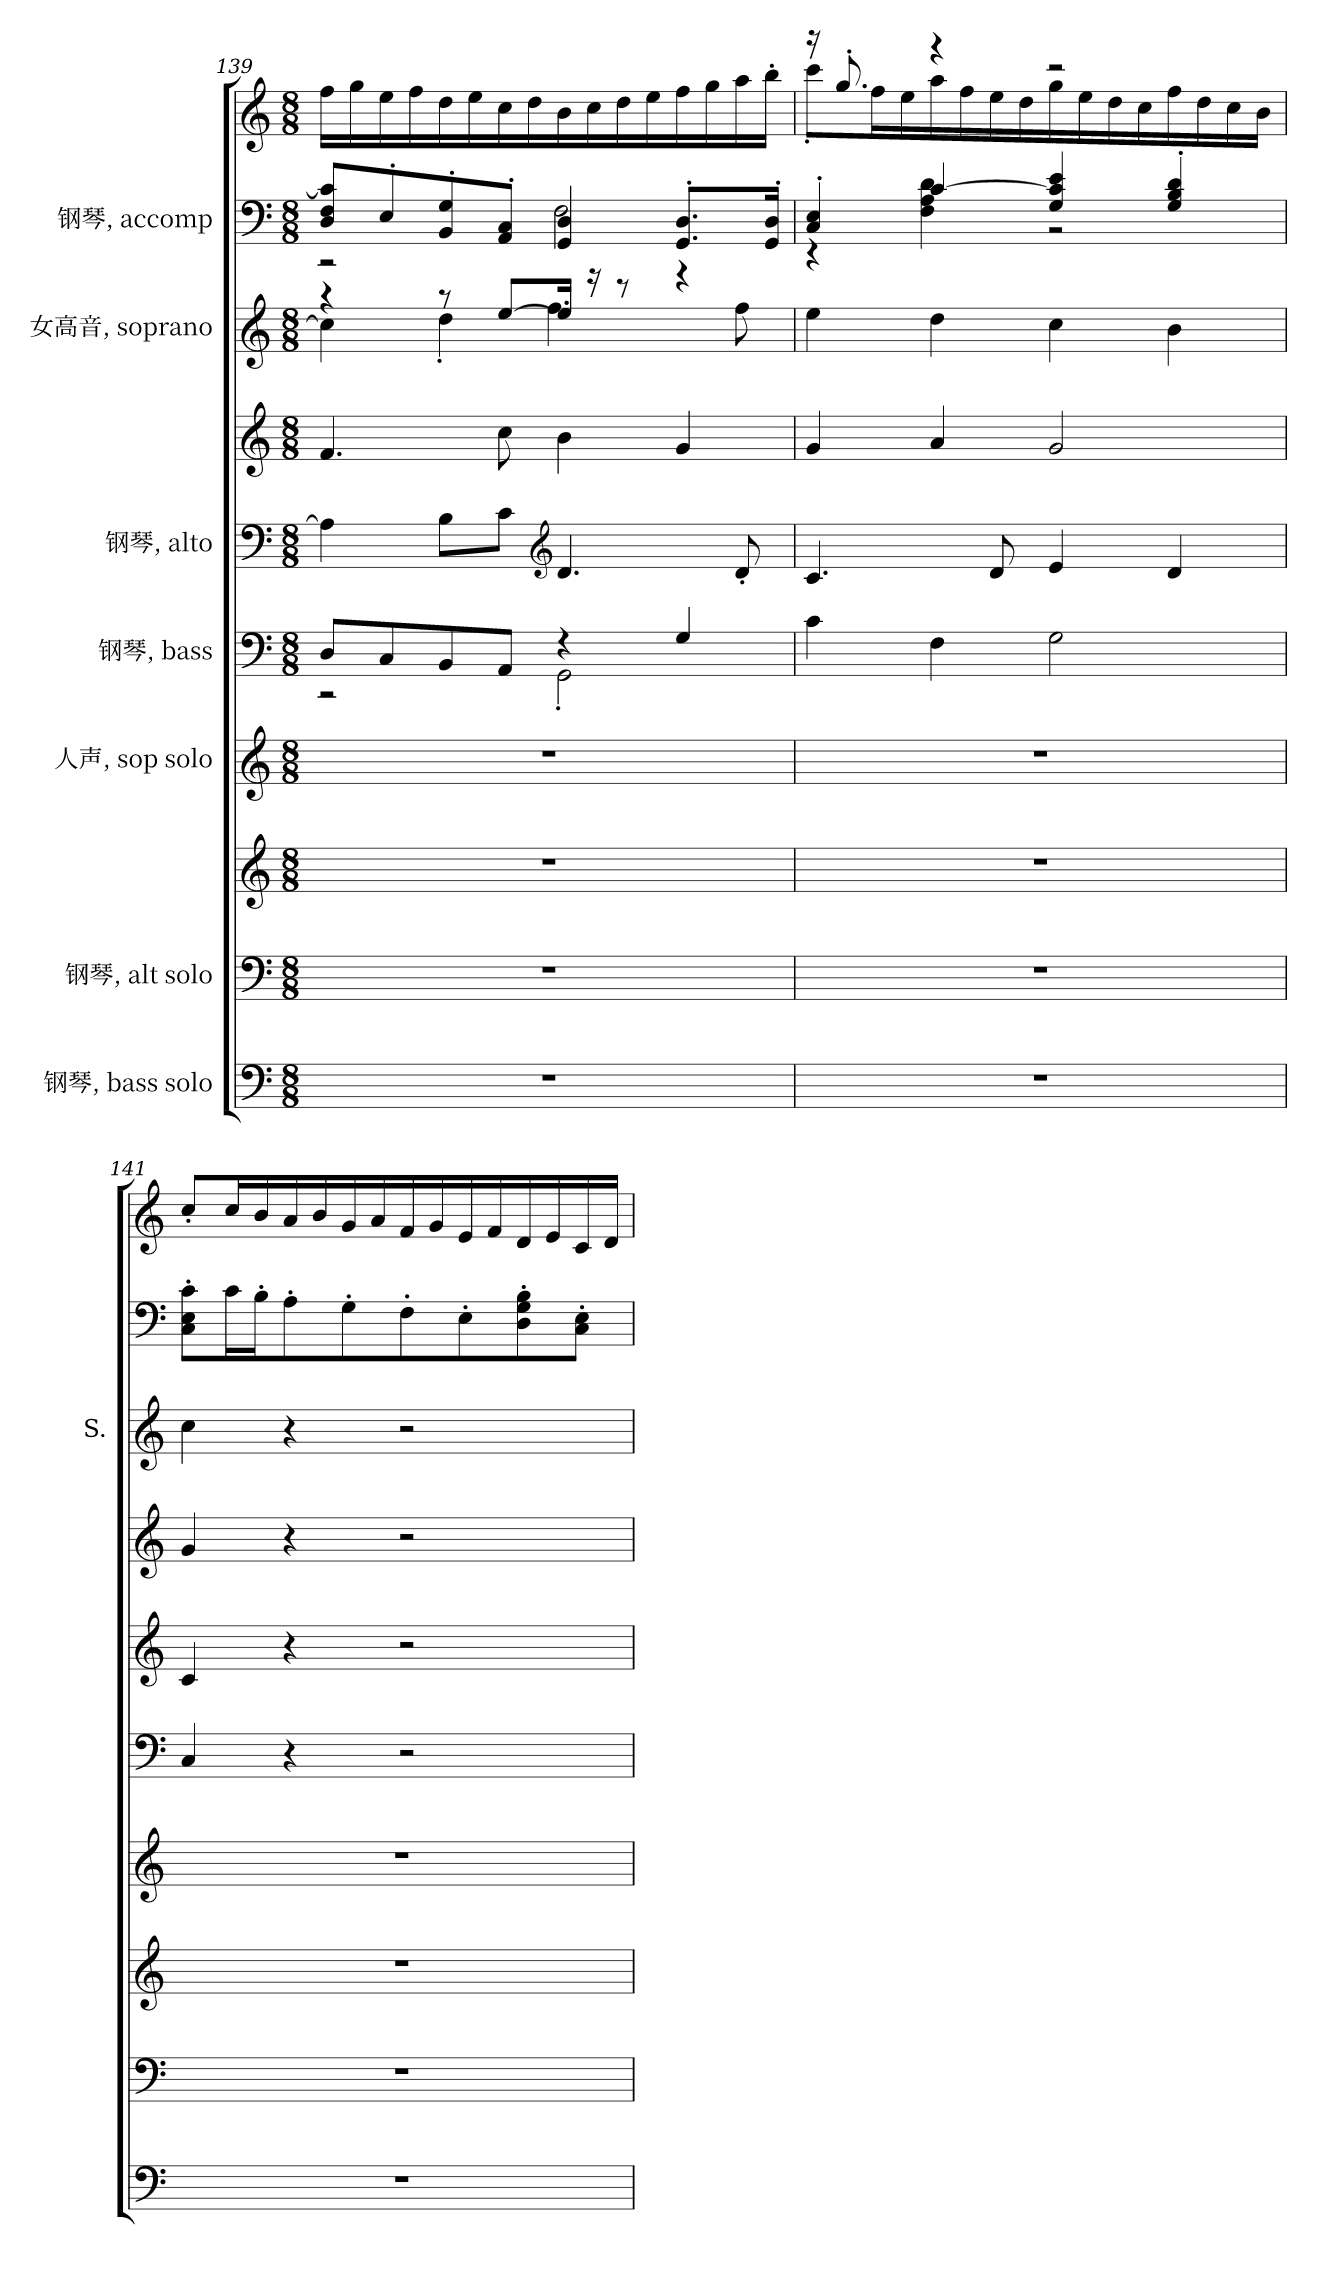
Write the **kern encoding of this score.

**kern	**kern	**kern	**kern	**kern	**kern	**kern	**kern	**kern	**kern
*part7	*part6	*part6	*part5	*part4	*part3	*part3	*part2	*part1	*part1
*staff10	*staff9	*staff8	*staff7	*staff6	*staff5	*staff4	*staff3	*staff2	*staff1
*I"钢琴, bass solo	*I"钢琴, alt solo	*	*I"人声, sop solo	*I"钢琴, bass	*I"钢琴, alto	*	*I"女高音, soprano	*I"钢琴, accomp	*
*	*	*	*	*	*	*	*I'S.	*	*
*clefF4	*clefF4	*clefG2	*clefG2	*clefF4	*clefF4	*clefG2	*clefG2	*clefF4	*clefG2
*k[]	*k[]	*k[]	*k[]	*k[]	*k[]	*k[]	*k[]	*k[]	*k[]
*M8/8	*M8/8	*M8/8	*M8/8	*M8/8	*M8/8	*M8/8	*M8/8	*M8/8	*M8/8
=139	=139	=139	=139	=139	=139	=139	=139	=139	=139
*	*	*	*	*^	*	*	*^	*^	*
1r	1r	1r	1r	8D/L	2r	4A\]	4.f/	4r	4cc\]	8D/ 8F/ 8c/]L	2r	16ff\LL
.	.	.	.	.	.	.	.	.	.	.	.	16gg\
.	.	.	.	8C/	.	.	.	.	.	8E'/	.	16ee\
.	.	.	.	.	.	.	.	.	.	.	.	16ff\
.	.	.	.	8BB/	.	8B\L	.	8r	4dd'\	8BB/' 8G/'	.	16dd\
.	.	.	.	.	.	.	.	.	.	.	.	16ee\
.	.	.	.	8AA/J	.	8c\J	8cc\	[8ee/L	.	8AA/' 8C/'J	.	16cc\
.	.	.	.	.	.	.	.	.	.	.	.	16dd\
*	*	*	*	*	*	*clefG2	*	*	*	*	*	*
.	.	.	.	4r	2GG'\	4.d/	4b\	16ee/Jk]	4.ff\	4GG/ 4D/	2F\	16b\
.	.	.	.	.	.	.	.	16r	.	.	.	16cc\
.	.	.	.	.	.	.	.	8r	.	.	.	16dd\
.	.	.	.	.	.	.	.	.	.	.	.	16ee\
.	.	.	.	4G/	.	.	4g/	4r	.	8.GG/' 8.D/'L	.	16ff\
.	.	.	.	.	.	.	.	.	.	.	.	16gg\
.	.	.	.	.	.	8d'/	.	.	8ff\	.	.	16aa\
.	.	.	.	.	.	.	.	.	.	16GG/' 16D/'Jk	.	16bb'\JJ
*	*	*	*	*v	*v	*	*	*v	*v	*	*	*
!!LO:PB:g=z
=140	=140	=140	=140	=140	=140	=140	=140	=140	=140	=140
*	*	*	*	*	*	*	*	*	*	*^
1r	1r	1r	1r	4c\	4.c/	4g/	4ee\	4C/' 4E/'	4r	16r	8ccc'\L
.	.	.	.	.	.	.	.	.	.	8.gg'/	.
.	.	.	.	.	.	.	.	.	.	.	16ff\L
.	.	.	.	.	.	.	.	.	.	.	16ee\
.	.	.	.	4F\	.	4a/	4dd\	[4c/	4F\ 4A\ 4d\	4r	16aa\
.	.	.	.	.	.	.	.	.	.	.	16ff\
.	.	.	.	.	8d/	.	.	.	.	.	16ee\
.	.	.	.	.	.	.	.	.	.	.	16dd\
.	.	.	.	2G\	4e/	2g/	4cc\	4G/ 4c/] 4e/	2r	2r	16gg\
.	.	.	.	.	.	.	.	.	.	.	16ee\
.	.	.	.	.	.	.	.	.	.	.	16dd\
.	.	.	.	.	.	.	.	.	.	.	16cc\
.	.	.	.	.	4d/	.	4b\	4G/' 4B/' 4d/'	.	.	16ff\
.	.	.	.	.	.	.	.	.	.	.	16dd\
.	.	.	.	.	.	.	.	.	.	.	16cc\
.	.	.	.	.	.	.	.	.	.	.	16b\JJ
*	*	*	*	*	*	*	*	*v	*v	*	*
*	*	*	*	*	*	*	*	*	*v	*v
=141	=141	=141	=141	=141	=141	=141	=141	=141	=141
1r	1r	1r	1r	4C/	4c/	4g/	4cc\	8C\' 8E\' 8c\'L	8cc'/L
.	.	.	.	.	.	.	.	16c\L	16cc/L
.	.	.	.	.	.	.	.	16B'\J	16b/
.	.	.	.	4r	4r	4r	4r	8A'\	16a/
.	.	.	.	.	.	.	.	.	16b/
.	.	.	.	.	.	.	.	8G'\	16g/
.	.	.	.	.	.	.	.	.	16a/
.	.	.	.	2r	2r	2r	2r	8F'\	16f/
.	.	.	.	.	.	.	.	.	16g/
.	.	.	.	.	.	.	.	8E'\	16e/
.	.	.	.	.	.	.	.	.	16f/
.	.	.	.	.	.	.	.	8D\' 8G\' 8B\'	16d/
.	.	.	.	.	.	.	.	.	16e/
.	.	.	.	.	.	.	.	8C\' 8E\'J	16c/
.	.	.	.	.	.	.	.	.	16d/JJ
=	=	=	=	=	=	=	=	=	=
*-	*-	*-	*-	*-	*-	*-	*-	*-	*-
